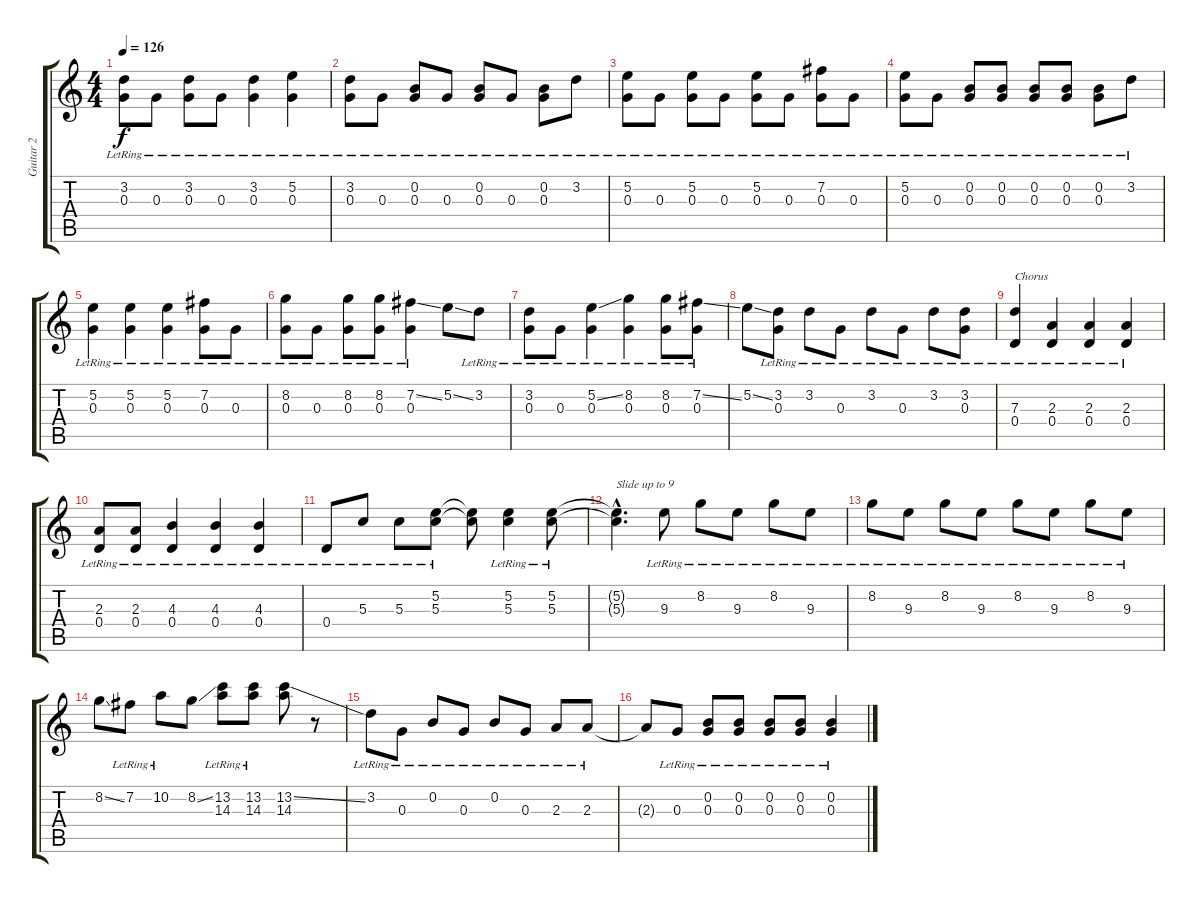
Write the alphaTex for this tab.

\track ("Guitar 2" "Guitar 2") {instrument electricguitarclean}
\staff {score tabs}
\tuning (E4 B3 G3 D3 A2 E2) {hide}
\ts (4 4)
\tempo 126
\clef g2
\ks c
(3.2{lr} 0.3{lr}).8{dy f} 0.3{lr}.8 (3.2{lr} 0.3{lr}).8 0.3{lr}.8 (3.2{lr} 0.3{lr}).4 (5.2{lr} 0.3{lr}).4 |
(3.2{lr} 0.3{lr}).8 0.3{lr}.8 (0.2{lr} 0.3{lr}).8 0.3{lr}.8 (0.2{lr} 0.3{lr}).8 0.3{lr}.8 (0.2{lr} 0.3{lr}).8 3.2{lr}.8 |
(5.2{lr} 0.3{lr}).8 0.3{lr}.8 (5.2{lr} 0.3{lr}).8 0.3{lr}.8 (5.2{lr} 0.3{lr}).8 0.3{lr}.8 (7.2{lr} 0.3{lr}).8 0.3{lr}.8 |
(5.2{lr} 0.3{lr}).8 0.3{lr}.8 (0.2{lr} 0.3{lr}).8 (0.2{lr} 0.3{lr}).8 (0.2{lr} 0.3{lr}).8 (0.2{lr} 0.3{lr}).8 (0.2{lr} 0.3{lr}).8 3.2{lr}.8 |
(5.2{lr} 0.3{lr}).4 (5.2{lr} 0.3{lr}).4 (5.2{lr} 0.3{lr}).4 (7.2{lr} 0.3{lr}).8 0.3{lr}.8 |
(8.2{lr} 0.3{lr}).8 0.3{lr}.8 (8.2{lr} 0.3{lr}).8 (8.2{lr} 0.3{lr}).8 (7.2{ss} 0.3{lr}).4 5.2{ss}.8 3.2{lr}.8 |
(3.2{lr} 0.3{lr}).8 0.3{lr}.8 (5.2{ss} 0.3{lr}).4 (8.2{lr} 0.3{lr}).4 (8.2{lr} 0.3{lr}).8 (7.2{ss} 0.3{lr}).8 |
5.2{ss}.8 (3.2{lr} 0.3{lr}).8 3.2{lr}.8 0.3{lr}.8 3.2{lr}.8 0.3{lr}.8 3.2{lr}.8 (3.2{lr} 0.3{lr}).8 |
(7.3{lr} 0.4{lr}).4{txt "Chorus"} (2.3{lr} 0.4{lr}).4 (2.3{lr} 0.4{lr}).4 (2.3{lr} 0.4{lr}).4 |
(2.3{lr} 0.4{lr}).8 (2.3{lr} 0.4{lr}).8 (4.3{lr} 0.4{lr}).4 (4.3{lr} 0.4{lr}).4 (4.3{lr} 0.4{lr}).4 |
0.4{lr}.8 5.3{lr}.8 5.3{lr}.8 (5.2{lr} 5.3{lr}).8 (5.2{t} 5.3{t}).8 (5.2{lr} 5.3{lr}).4 (5.2{lr} 5.3{lr}).8 |
(5.2{hac t} 5.3{hac t}).4{d txt "Slide up to 9"} 9.3{lr}.8 8.2{lr}.8 9.3{lr}.8 8.2{lr}.8 9.3{lr}.8 |
8.2{lr}.8 9.3{lr}.8 8.2{lr}.8 9.3{lr}.8 8.2{lr}.8 9.3{lr}.8 8.2{lr}.8 9.3{lr}.8 |
8.2{ss}.8 7.2{lr}.8 10.2{lr}.8 8.2{ss}.8 (13.2{lr} 14.3{lr}).8 (13.2{lr} 14.3{lr}).8 (13.2{ss} 14.3).8 r.8 |
3.2{lr}.8 0.3{lr}.8 0.2{lr}.8 0.3{lr}.8 0.2{lr}.8 0.3{lr}.8 2.3{lr}.8 2.3{lr}.8 |
2.3{t}.8 0.3{lr}.8 (0.2{lr} 0.3{lr}).8 (0.2{lr} 0.3{lr}).8 (0.2{lr} 0.3{lr}).8 (0.2{lr} 0.3{lr}).8 (0.2{lr} 0.3{lr}).4
